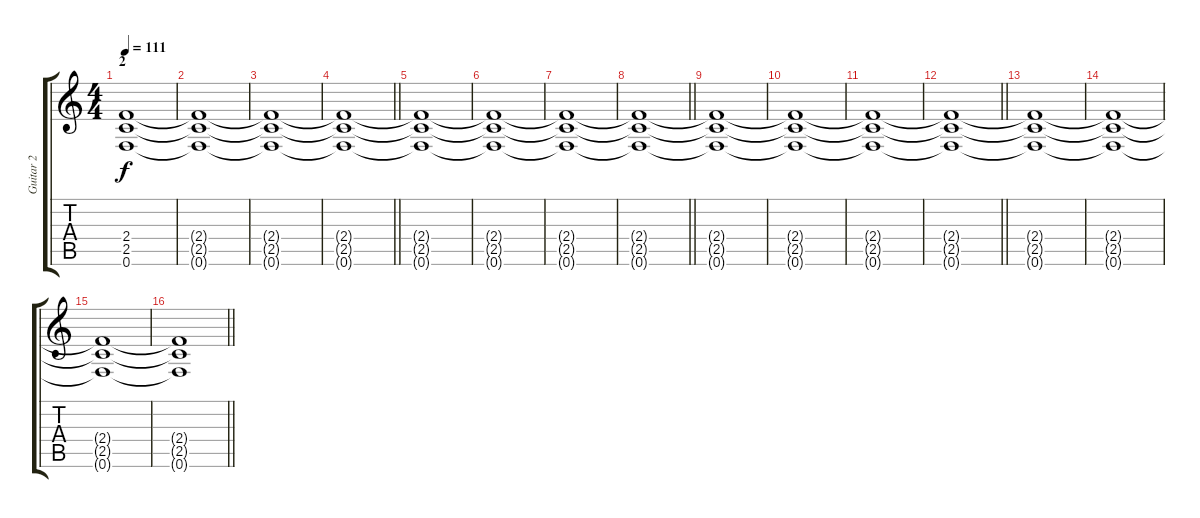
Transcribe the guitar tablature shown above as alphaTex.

\track ("Guitar 2" "Guitar 2") {instrument overdrivenguitar}
\staff {score tabs}
\tuning (F4 C4 Ab3 Eb3 Bb2 F2) {hide}
\ts (4 4)
\section ("" "2")
\tempo 111
\clef g2
\ks c
(2.4 2.5 0.6).1{dy f} |
(2.4{t} 2.5{t} 0.6{t}).1 |
(2.4{t} 2.5{t} 0.6{t}).1 |
\barLineRight lightlight
(2.4{t} 2.5{t} 0.6{t}).1 |
(2.4{t} 2.5{t} 0.6{t}).1 |
(2.4{t} 2.5{t} 0.6{t}).1 |
(2.4{t} 2.5{t} 0.6{t}).1 |
\barLineRight lightlight
(2.4{t} 2.5{t} 0.6{t}).1 |
(2.4{t} 2.5{t} 0.6{t}).1 |
(2.4{t} 2.5{t} 0.6{t}).1 |
(2.4{t} 2.5{t} 0.6{t}).1 |
\barLineRight lightlight
(2.4{t} 2.5{t} 0.6{t}).1 |
(2.4{t} 2.5{t} 0.6{t}).1 |
(2.4{t} 2.5{t} 0.6{t}).1 |
(2.4{t} 2.5{t} 0.6{t}).1 |
\barLineRight lightlight
(2.4{t} 2.5{t} 0.6{t}).1
